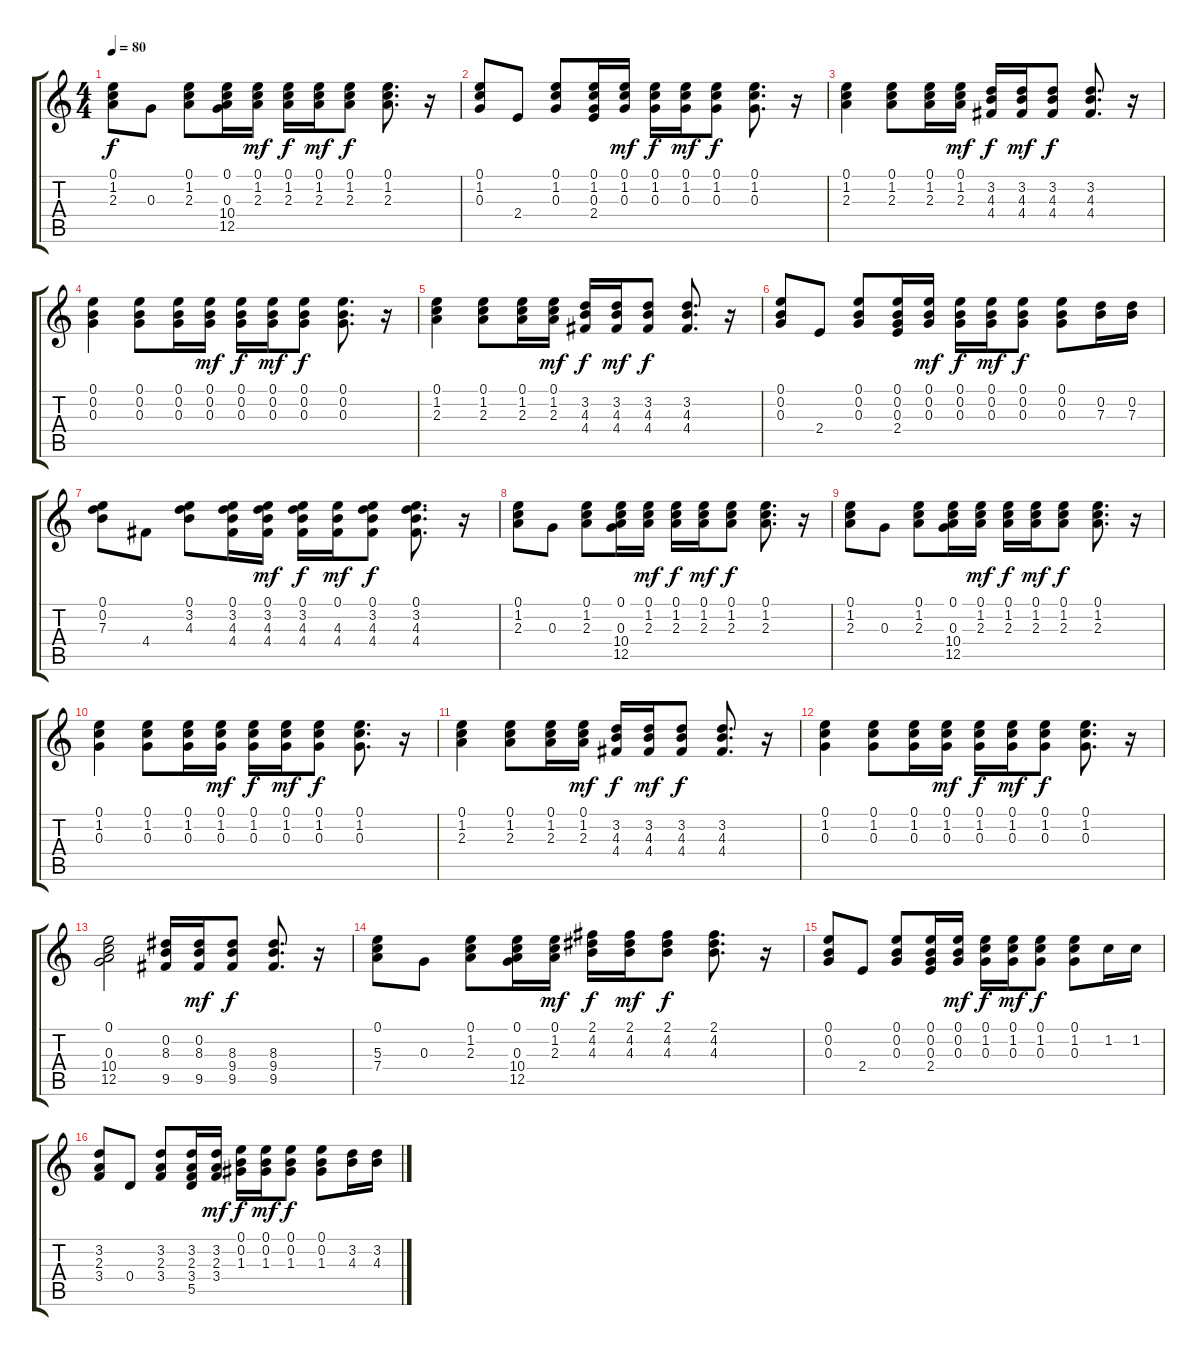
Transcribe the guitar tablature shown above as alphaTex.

\track "" {instrument acousticguitarsteel}
\staff {score tabs}
\tuning (E4 B3 G3 D3 A2 E2) {hide}
\ts (4 4)
\tempo 80
\clef g2
\ks c
(0.1 1.2 2.3).8{dy f} 0.3.8 (0.1 1.2 2.3).8 (0.1 0.3 10.4 12.5).16 (0.1 1.2 2.3).16{dy mf} (0.1 1.2 2.3).16{dy f} (0.1 1.2 2.3).16{dy mf} (0.1 1.2 2.3).8{dy f} (0.1 1.2 2.3).8{d} r.16 |
(0.1 1.2 0.3).8 2.4.8 (0.1 1.2 0.3).8 (0.1 1.2 0.3 2.4).16 (0.1 1.2 0.3).16{dy mf} (0.1 1.2 0.3).16{dy f} (0.1 1.2 0.3).16{dy mf} (0.1 1.2 0.3).8{dy f} (0.1 1.2 0.3).8{d} r.16 |
(0.1 1.2 2.3).4 (0.1 1.2 2.3).8 (0.1 1.2 2.3).16 (0.1 1.2 2.3).16{dy mf} (3.2 4.3 4.4).16{dy f} (3.2 4.3 4.4).16{dy mf} (3.2 4.3 4.4).8{dy f} (3.2 4.3 4.4).8{d} r.16 |
(0.1 0.2 0.3).4 (0.1 0.2 0.3).8 (0.1 0.2 0.3).16 (0.1 0.2 0.3).16{dy mf} (0.1 0.2 0.3).16{dy f} (0.1 0.2 0.3).16{dy mf} (0.1 0.2 0.3).8{dy f} (0.1 0.2 0.3).8{d} r.16 |
(0.1 1.2 2.3).4 (0.1 1.2 2.3).8 (0.1 1.2 2.3).16 (0.1 1.2 2.3).16{dy mf} (3.2 4.3 4.4).16{dy f} (3.2 4.3 4.4).16{dy mf} (3.2 4.3 4.4).8{dy f} (3.2 4.3 4.4).8{d} r.16 |
(0.1 0.2 0.3).8 2.4.8 (0.1 0.2 0.3).8 (0.1 0.2 0.3 2.4).16 (0.1 0.2 0.3).16{dy mf} (0.1 0.2 0.3).16{dy f} (0.1 0.2 0.3).16{dy mf} (0.1 0.2 0.3).8{dy f} (0.1 0.2 0.3).8 (0.2 7.3).16 (0.2 7.3).16 |
(0.1 0.2 7.3).8 4.4.8 (0.1 3.2 4.3).8 (0.1 3.2 4.3 4.4).16 (0.1 3.2 4.3 4.4).16{dy mf} (0.1 3.2 4.3 4.4).16{dy f} (0.1 4.3 4.4).16{dy mf} (0.1 3.2 4.3 4.4).8{dy f} (0.1 3.2 4.3 4.4).8{d} r.16 |
(0.1 1.2 2.3).8 0.3.8 (0.1 1.2 2.3).8 (0.1 0.3 10.4 12.5).16 (0.1 1.2 2.3).16{dy mf} (0.1 1.2 2.3).16{dy f} (0.1 1.2 2.3).16{dy mf} (0.1 1.2 2.3).8{dy f} (0.1 1.2 2.3).8{d} r.16 |
(0.1 1.2 2.3).8 0.3.8 (0.1 1.2 2.3).8 (0.1 0.3 10.4 12.5).16 (0.1 1.2 2.3).16{dy mf} (0.1 1.2 2.3).16{dy f} (0.1 1.2 2.3).16{dy mf} (0.1 1.2 2.3).8{dy f} (0.1 1.2 2.3).8{d} r.16 |
(0.1 1.2 0.3).4 (0.1 1.2 0.3).8 (0.1 1.2 0.3).16 (0.1 1.2 0.3).16{dy mf} (0.1 1.2 0.3).16{dy f} (0.1 1.2 0.3).16{dy mf} (0.1 1.2 0.3).8{dy f} (0.1 1.2 0.3).8{d} r.16 |
(0.1 1.2 2.3).4 (0.1 1.2 2.3).8 (0.1 1.2 2.3).16 (0.1 1.2 2.3).16{dy mf} (3.2 4.3 4.4).16{dy f} (3.2 4.3 4.4).16{dy mf} (3.2 4.3 4.4).8{dy f} (3.2 4.3 4.4).8{d} r.16 |
(0.1 1.2 0.3).4 (0.1 1.2 0.3).8 (0.1 1.2 0.3).16 (0.1 1.2 0.3).16{dy mf} (0.1 1.2 0.3).16{dy f} (0.1 1.2 0.3).16{dy mf} (0.1 1.2 0.3).8{dy f} (0.1 1.2 0.3).8{d} r.16 |
(0.1 0.3 10.4 12.5).2 (0.2 8.3 9.5).16 (0.2 8.3 9.5).16{dy mf} (8.3 9.4 9.5).8{dy f} (8.3 9.4 9.5).8{d} r.16 |
(0.1 5.3 7.4).8 0.3.8 (0.1 1.2 2.3).8 (0.1 0.3 10.4 12.5).16 (0.1 1.2 2.3).16{dy mf} (2.1 4.2 4.3).16{dy f} (2.1 4.2 4.3).16{dy mf} (2.1 4.2 4.3).8{dy f} (2.1 4.2 4.3).8{d} r.16 |
(0.1 0.2 0.3).8 2.4.8 (0.1 0.2 0.3).8 (0.1 0.2 0.3 2.4).16 (0.1 0.2 0.3).16{dy mf} (0.1 1.2 0.3).16{dy f} (0.1 1.2 0.3).16{dy mf} (0.1 1.2 0.3).8{dy f} (0.1 1.2 0.3).8 1.2.16 1.2.16 |
(3.2 2.3 3.4).8 0.4.8 (3.2 2.3 3.4).8 (3.2 2.3 3.4 5.5).16 (3.2 2.3 3.4).16{dy mf} (0.1 0.2 1.3).16{dy f} (0.1 0.2 1.3).16{dy mf} (0.1 0.2 1.3).8{dy f} (0.1 0.2 1.3).8 (3.2 4.3).16 (3.2 4.3).16
